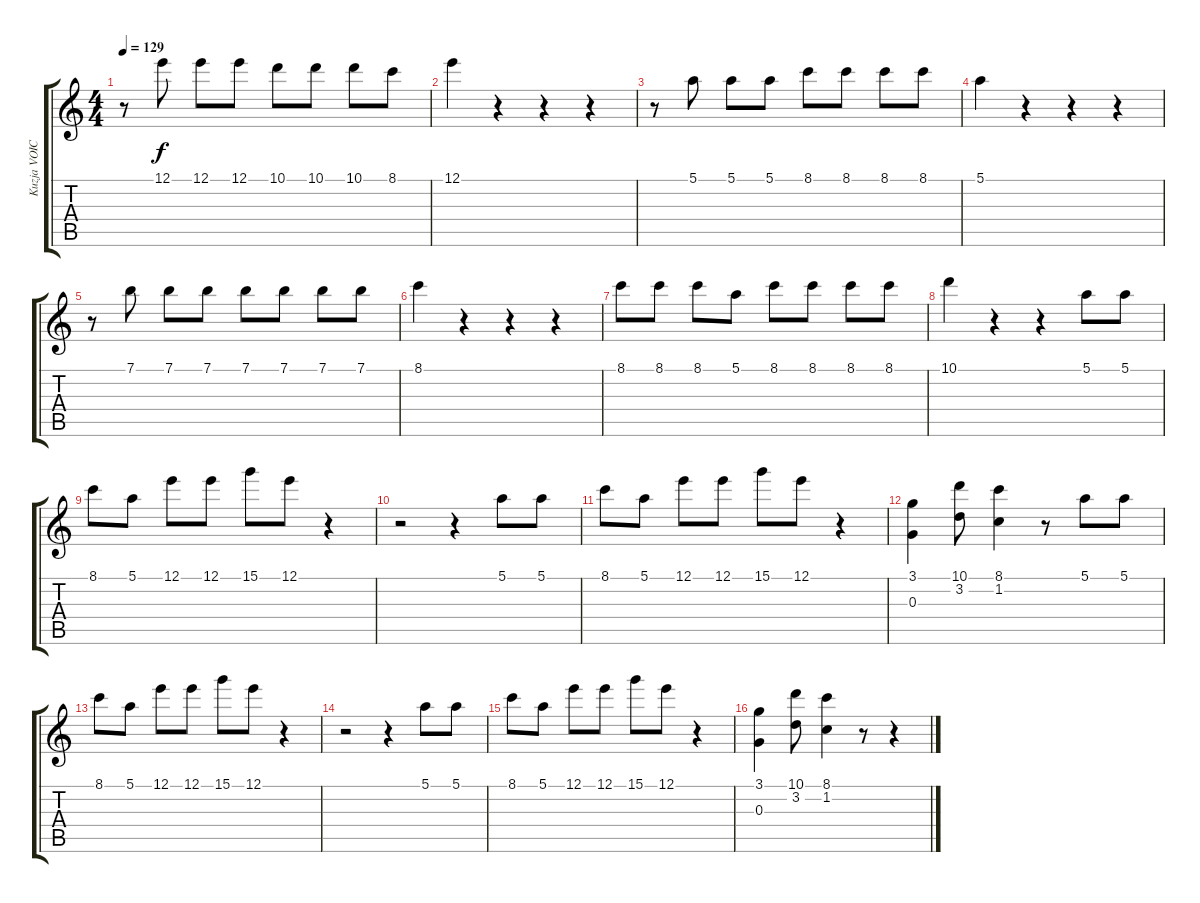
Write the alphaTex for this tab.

\track ("Kuzja VOICE" "Kuzja VOIC") {instrument acousticguitarsteel}
\staff {score tabs}
\tuning (E4 B3 G3 D3 A2 E2) {hide}
\ts (4 4)
\tempo 129
\clef g2
\ks c
r.8{dy f} 12.1.8 12.1.8 12.1.8 10.1.8 10.1.8 10.1.8 8.1.8 |
12.1.4 r.4 r.4 r.4 |
r.8 5.1.8 5.1.8 5.1.8 8.1.8 8.1.8 8.1.8 8.1.8 |
5.1.4 r.4 r.4 r.4 |
r.8 7.1.8 7.1.8 7.1.8 7.1.8 7.1.8 7.1.8 7.1.8 |
8.1.4 r.4 r.4 r.4 |
8.1.8 8.1.8 8.1.8 5.1.8 8.1.8 8.1.8 8.1.8 8.1.8 |
10.1.4 r.4 r.4 5.1.8 5.1.8 |
8.1.8 5.1.8 12.1.8 12.1.8 15.1.8 12.1.8 r.4 |
r.2 r.4 5.1.8 5.1.8 |
8.1.8 5.1.8 12.1.8 12.1.8 15.1.8 12.1.8 r.4 |
(3.1 0.3).4 (10.1 3.2).8 (8.1 1.2).4 r.8 5.1.8 5.1.8 |
8.1.8 5.1.8 12.1.8 12.1.8 15.1.8 12.1.8 r.4 |
r.2 r.4 5.1.8 5.1.8 |
8.1.8 5.1.8 12.1.8 12.1.8 15.1.8 12.1.8 r.4 |
(3.1 0.3).4 (10.1 3.2).8 (8.1 1.2).4 r.8 r.4
